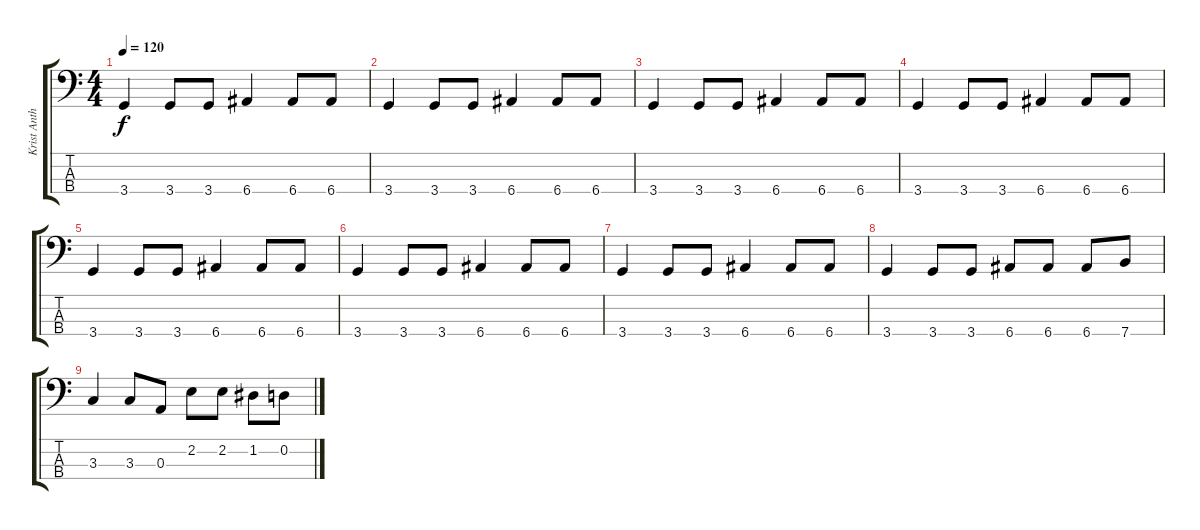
\track ("Krist Anthony Novoselic" "Krist Anth") {instrument electricbasspick}
\staff {score tabs}
\tuning (G2 D2 A1 E1) {hide}
\ts (4 4)
\tempo 120
\clef f4
\ks c
3.4.4{dy f} 3.4.8 3.4.8 6.4.4 6.4.8 6.4.8 |
3.4.4 3.4.8 3.4.8 6.4.4 6.4.8 6.4.8 |
3.4.4 3.4.8 3.4.8 6.4.4 6.4.8 6.4.8 |
3.4.4 3.4.8 3.4.8 6.4.4 6.4.8 6.4.8 |
3.4.4 3.4.8 3.4.8 6.4.4 6.4.8 6.4.8 |
3.4.4 3.4.8 3.4.8 6.4.4 6.4.8 6.4.8 |
3.4.4 3.4.8 3.4.8 6.4.4 6.4.8 6.4.8 |
3.4.4 3.4.8 3.4.8 6.4.8 6.4.8 6.4.8 7.4.8 |
3.3.4 3.3.8 0.3.8 2.2.8 2.2.8 1.2.8 0.2.8
